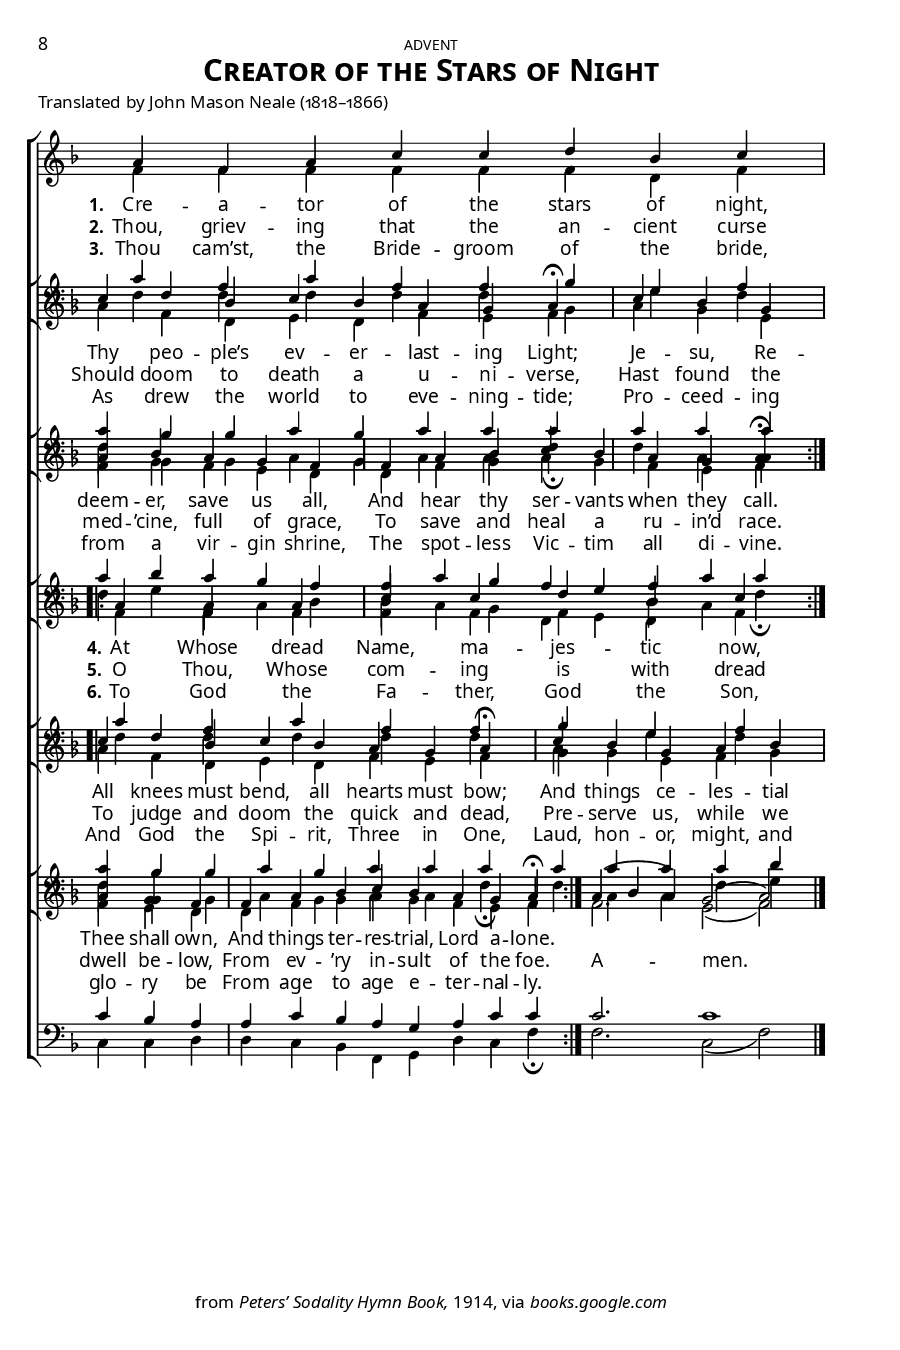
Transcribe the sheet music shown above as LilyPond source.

\version "2.14.2"
\include "util.ly"
\version "2.14.2"
#(set-global-staff-size 15) \paper{ #(define fonts (make-pango-font-tree "GoudyOlSt BT" "Garamond Premier Pro" "Garamond Premier Pro" (/ 15 20))) }
\header {tagline = ""
    title = \markup{\override #'(font-name . "Garamond Premier Pro Semibold"){ \abs-fontsize #15 \smallCapsOldStyle"Creator of the Stars of Night"}}
    poet = \markup\oldStyleNum"Translated by John Mason Neale (1818–1866)"
    %arranger = \markup\oldStyleNum"Edited by Benjamin Bloomfield (1984–)"
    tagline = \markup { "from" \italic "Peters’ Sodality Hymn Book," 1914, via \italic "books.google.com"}
  }
\paper {
  print-all-headers = ##f
  paper-height = 9\in
  paper-width = 6\in
  indent = 0\in
  %system-system-spacing = #'((basic-distance . 10) (padding . 0))
  system-system-spacing =
    #'((basic-distance . 0)
       (minimum-distance . 0)
       (padding . -10)
       (stretchability . 100))
  score-markup-spacing =
    #'((basic-distance . 0)
       (minimum-distance . 0)
       (padding . 0)
       (stretchability . 0))
  markup-system-spacing =
    #'((basic-distance . 0)
       (minimum-distance . 0)
       (padding . 0)
       (stretchability . 0))
  ragged-last-bottom = ##t
  ragged-bottom = ##f
  two-sided = ##t
  inner-margin = 0.5\in
  outer-margin = 0.25\in
  top-margin = 0.25\in
  bottom-margin = 0.25\in
  first-page-number = #008
  print-first-page-number = ##t
  headerLine = \markup{\override #'(font-name . "Garamond Premier Pro") \smallCaps advent}
  oddHeaderMarkup = \markup\fill-line{
     \override #'(font-name . "Garamond Premier Pro")\abs-fontsize #8.5
     \combine 
        \fill-line{"" \on-the-fly #print-page-number-check-first
        \oldStylePageNum""
        }
        \fill-line{\headerLine}
  }
  evenHeaderMarkup = \markup {
     \override #'(font-name . "Garamond Premier Pro")\abs-fontsize #8.5
     \combine
        \on-the-fly #print-page-number-check-first
        \oldStylePageNum""
        \fill-line{\headerLine}
  }
}

\markup\vspace#0.5

















global = {
  \key f \major
  \time 6/8
  \autoBeamOff
  \override DynamicLineSpanner #'staff-padding = #0.0
  \override DynamicLineSpanner #'Y-extent = #'(-1 . 1)
  \set Score.timing = ##f
}

sopMusic = \relative c'' {
  \repeat volta 2 {
    a4 f a
    c c d bes
    c \bar "|"
    c d bes
    c bes a g
    a\fermata \bar "|"
    
    c bes g \bar""
    a bes \bar"" a g
    f \bar "|"
    f a bes
    c bes a g
    a\fermata
  }
}
sopAmen = \relative c'' {
  a4( bes a) g2( a) \bar "|."
}
sopWords = \lyricmode {
  
}

altoMusic = \relative c' {
  f4 f f
  f f f d
  f
  a f d
  e d f e
  f \bar "|"
  
  a g e
  f g f e
  d
  d f g
  a g f e
  f
}
altoAmen = \relative c' {
  f2. e2( f)
}
altoWords = \lyricmode {
  \dropLyricsIX
  \set stanza = #"1."
  Cre -- a -- tor of the stars of night,
  Thy peo -- ple’s ev -- er -- last -- ing Light;
  Je -- su, Re -- deem -- er, save us all,
  And hear thy ser -- vants when they call.

  \set stanza = #"4."
  At Whose dread Name, ma -- jes -- tic now,
  All knees must bend, all hearts must bow;
  And things ce -- les -- tial Thee shall own,
  And things ter -- res -- trial, Lord a -- lone.
}
altoWordsII = \lyricmode {
  \dropLyricsIX
%\markup\italic
  \set stanza = #"2."
  Thou, griev -- ing that the an -- cient curse
  Should doom to death a u -- ni -- verse,
  Hast found the med -- ’cine, full of grace,
  To save and heal a ru -- in’d race.
  
  \set stanza = #" 5."
  O Thou, Whose com -- ing is with dread
  To judge and doom the quick and dead,
  Pre -- serve us, while we dwell be -- low,
  From ev -- ’ry in -- sult of the foe.

  A -- men.
}
altoWordsIII = \lyricmode {
  \dropLyricsIX
  \set stanza = #"3."
  Thou cam’st, the Bride -- groom of the bride,
  As drew the world to eve -- ning -- tide;
  Pro -- ceed -- ing from a vir -- gin shrine,
  The spot -- less Vic -- tim all di -- vine.

  \set stanza = #" 6."
  To God the Fa -- ther, God the Son,
  And God the Spi -- rit, Three in One,
  Laud, hon -- or, might, and glo -- ry be
  From age to age e -- ter -- nal -- ly.
}
altoWordsIV = \lyricmode {
  \set stanza = #"4. "
  \set ignoreMelismata = ##t
}
altoWordsV = \lyricmode {
  \set stanza = #"5. "
  \set ignoreMelismata = ##t
}
altoWordsVI = \lyricmode {
  \set stanza = #"6. "
  \set ignoreMelismata = ##t
}
tenorMusic = \relative c' {
  c4 a c
  a a bes g
  a
  c bes bes
  c bes c c
  c \bar "|"
  
  c c c
  c d c bes
  a
  a c bes
  a g a c
  c
}
tenorAmen = \relative c' {
  c2. c1
}
tenorWords = \lyricmode {

}

bassMusic = \relative c {
  f4 f f
  f f bes, g'
  f
  f bes, bes
  c bes c c
  f\fermata \bar "|"
  
  f c c
  f g c, c
  d
  d c bes
  f g d' c
  f\fermata
}
bassAmen = \relative c {
  f2. c2( f)
}
bassWords = \lyricmode {

}

pianoRH = \relative c' {
  
}
pianoLH = \relative c' {
  
}

\score {
  <<
   \new ChoirStaff <<
    \new Staff = women <<
      \new Voice = "sopranos" { \voiceOne << \global {\repeat unfold2 \sopMusic \sopAmen}>> }
      \new Voice = "altos" { \voiceTwo << \global {\repeat unfold2 \altoMusic \altoAmen} >> }
    >>
    \new Lyrics \with { alignAboveContext = #"women" \override VerticalAxisGroup #'nonstaff-relatedstaff-spacing = #'((basic-distance . 1))} \lyricsto "sopranos" \sopWords
    \new Lyrics = "altosVI"  \with { alignBelowContext = #"women" \override VerticalAxisGroup #'nonstaff-relatedstaff-spacing = #'((basic-distance . 1))} \lyricsto "altos" \altoWordsVI
    \new Lyrics = "altosV"  \with { alignBelowContext = #"women" \override VerticalAxisGroup #'nonstaff-relatedstaff-spacing = #'((basic-distance . 1))} \lyricsto "altos" \altoWordsV
    \new Lyrics = "altosIV"  \with { alignBelowContext = #"women" \override VerticalAxisGroup #'nonstaff-relatedstaff-spacing = #'((basic-distance . 1))} \lyricsto "altos" \altoWordsIV
    \new Lyrics = "altosIII"  \with { alignBelowContext = #"women" \override VerticalAxisGroup #'nonstaff-relatedstaff-spacing = #'((basic-distance . 1))} \lyricsto "altos" \altoWordsIII
    \new Lyrics = "altosII"  \with { alignBelowContext = #"women" \override VerticalAxisGroup #'nonstaff-relatedstaff-spacing = #'((basic-distance . 1))} \lyricsto "altos" \altoWordsII
    \new Lyrics = "altos"  \with { alignBelowContext = #"women" \override VerticalAxisGroup #'nonstaff-relatedstaff-spacing = #'((padding . -0.5))} \lyricsto "altos" \altoWords
   \new Staff = men <<
      \clef bass
      \new Voice = "tenors" { \voiceOne << \global {\repeat unfold2  \tenorMusic \tenorAmen} >> }
      \new Voice = "basses" { \voiceTwo << \global {\repeat unfold2 \bassMusic \bassAmen} >> }
    >>
    \new Lyrics \with { alignAboveContext = #"men" \override VerticalAxisGroup #'nonstaff-relatedstaff-spacing = #'((basic-distance . 1)) } \lyricsto "tenors" \tenorWords
    \new Lyrics \with { alignBelowContext = #"men" \override VerticalAxisGroup #'nonstaff-relatedstaff-spacing = #'((basic-distance . 1)) } \lyricsto "basses" \bassWords
  >>
%    \new PianoStaff << \new Staff { \new Voice { \pianoRH } } \new Staff { \clef "bass" \pianoLH } >>
  >>
  \layout {
    \context {
      \Score
      %\override SpacingSpanner #'base-shortest-duration = #(ly:make-moment 1 8)
      %\override SpacingSpanner #'common-shortest-duration = #(ly:make-moment 1 4)
    }
    \context {
      % Remove all empty staves
      \Staff
      \RemoveEmptyStaves \override VerticalAxisGroup #'remove-first = ##t
      \remove "Time_signature_engraver"
    }
  }
  
  \midi {
    \tempo 4 = 90
    \set Staff.midiInstrument = "flute"
  
    \context {
      \Voice
      \remove "Dynamic_performer"
    }
  }
}
